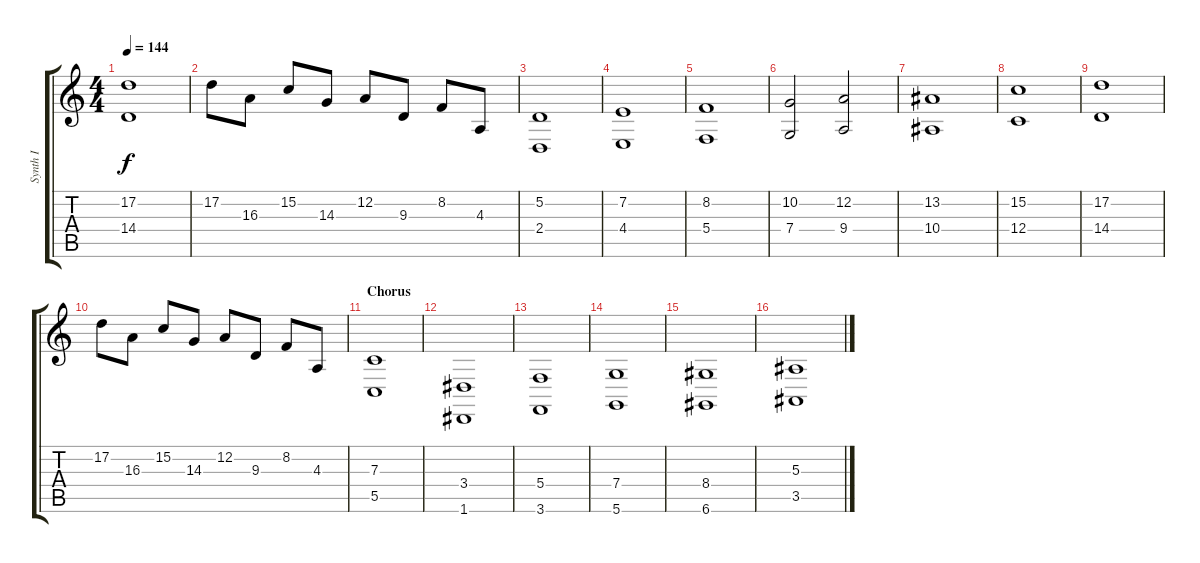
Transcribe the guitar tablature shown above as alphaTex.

\track ("Synth I" "Synth I") {instrument stringensemble1}
\staff {score tabs}
\tuning (D4 A3 F3 C3 G2 D2) {hide}
\ts (4 4)
\tempo 144
\clef g2
\ks c
(17.2 14.4).1{dy f} |
17.2.8 16.3.8 15.2.8 14.3.8 12.2.8 9.3.8 8.2.8 4.3.8 |
(5.2 2.4).1 |
(7.2 4.4).1 |
(8.2 5.4).1 |
(10.2 7.4).2 (12.2 9.4).2 |
(13.2 10.4).1 |
(15.2 12.4).1 |
(17.2 14.4).1 |
17.2.8 16.3.8 15.2.8 14.3.8 12.2.8 9.3.8 8.2.8 4.3.8 |
\section ("" "Chorus")
(7.3 5.5).1 |
(3.4 1.6).1 |
(5.4 3.6).1 |
(7.4 5.6).1 |
(8.4 6.6).1 |
(5.3 3.5).1
